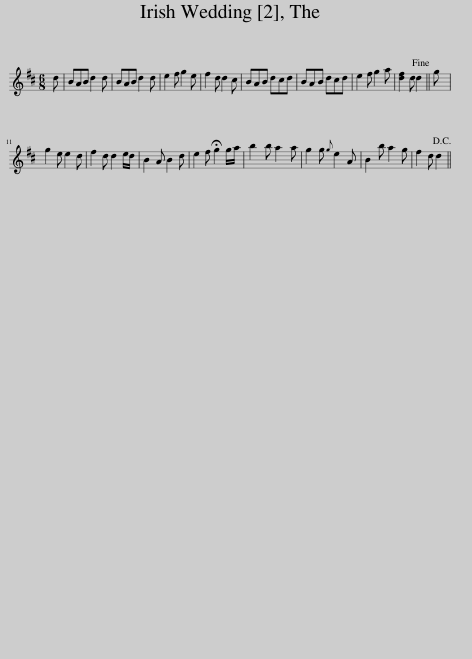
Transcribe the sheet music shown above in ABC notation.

X:1
L:1/8
M:6/8
I:linebreak $
K:D
V:1 treble
V:1
 d | BAB d2 d | BAB d2 d | e2 f g2 e | f2 d d2 c | %5
 BAB dcd | BAB dcd | e2 f g2 a | [df]2 d d2!fine! || g |$ %10
 g2 e e2 d | f2 d d2 e/d/ | B2 A B2 d | e2 f !fermata!g2 g/a/ | b2 b a2 a | %15
 g2 g{g} e2 A | B2 b a2 g | f2 d d2!D.C.! || %18
